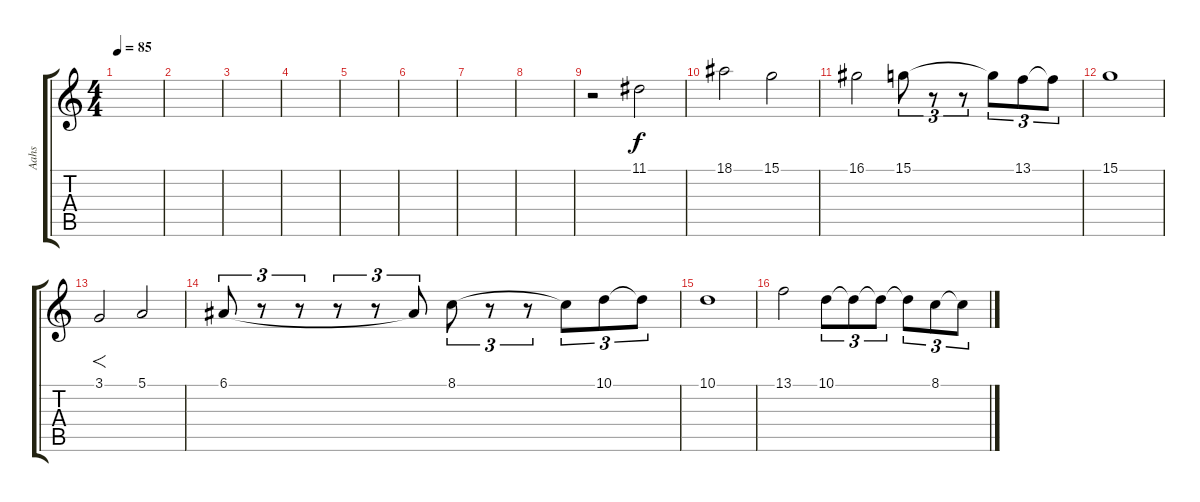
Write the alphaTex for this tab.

\track ("Aahs" "Aahs") {instrument choiraahs}
\staff {score tabs}
\tuning (E4 B3 G3 D3 A2 E2) {hide}
\ts (4 4)
\tempo 85
\clef g2
\ks c
|
|
|
|
|
|
|
|
r.2 11.1.2 |
18.1.2 15.1.2 |
16.1.2 15.1.8{tu (3 2)} r.8{tu (3 2)} r.8{tu (3 2)} 15.1{t}.8{tu (3 2)} 13.1.8{tu (3 2)} 13.1{t}.8{tu (3 2)} |
15.1.1 |
3.1.2{f} 5.1.2 |
6.1.8{tu (3 2)} r.8{tu (3 2)} r.8{tu (3 2)} r.8{tu (3 2)} r.8{tu (3 2)} 6.1{t}.8{tu (3 2)} 8.1.8{tu (3 2)} r.8{tu (3 2)} r.8{tu (3 2)} 8.1{t}.8{tu (3 2)} 10.1.8{tu (3 2)} 10.1{t}.8{tu (3 2)} |
10.1.1 |
13.1.2 10.1.8{tu (3 2)} 10.1{t}.8{tu (3 2)} 10.1{t}.8{tu (3 2)} 10.1{t}.8{tu (3 2)} 8.1.8{tu (3 2)} 8.1{t}.8{tu (3 2)}
